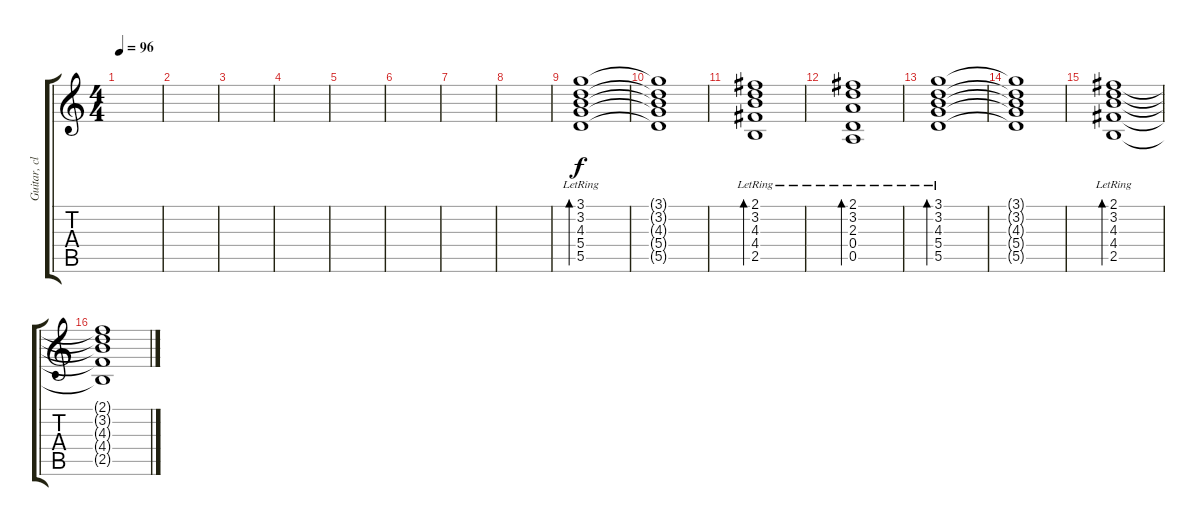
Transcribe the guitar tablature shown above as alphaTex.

\track ("Guitar, clean" "Guitar, cl") {instrument electricguitarclean}
\staff {score tabs}
\tuning (E4 B3 G3 D3 A2 E2) {hide}
\ts (4 4)
\tempo 96
\clef g2
\ks c
|
|
|
|
|
|
|
|
(3.1{lr} 3.2{lr} 4.3{lr} 5.4 5.5).1{bd 240} |
(3.1{t} 3.2{t} 4.3{t} 5.4{t} 5.5{t}).1 |
(2.1{lr} 3.2{lr} 4.3{lr} 4.4 2.5).1{bd 240} |
(2.1{lr} 3.2{lr} 2.3{lr} 0.4 0.5).1{bd 240} |
(3.1{lr} 3.2{lr} 4.3{lr} 5.4 5.5).1{bd 240} |
(3.1{t} 3.2{t} 4.3{t} 5.4{t} 5.5{t}).1 |
(2.1{lr} 3.2{lr} 4.3{lr} 4.4 2.5).1{bd 240} |
(2.1{t} 3.2{t} 4.3{t} 4.4{t} 2.5{t}).1
